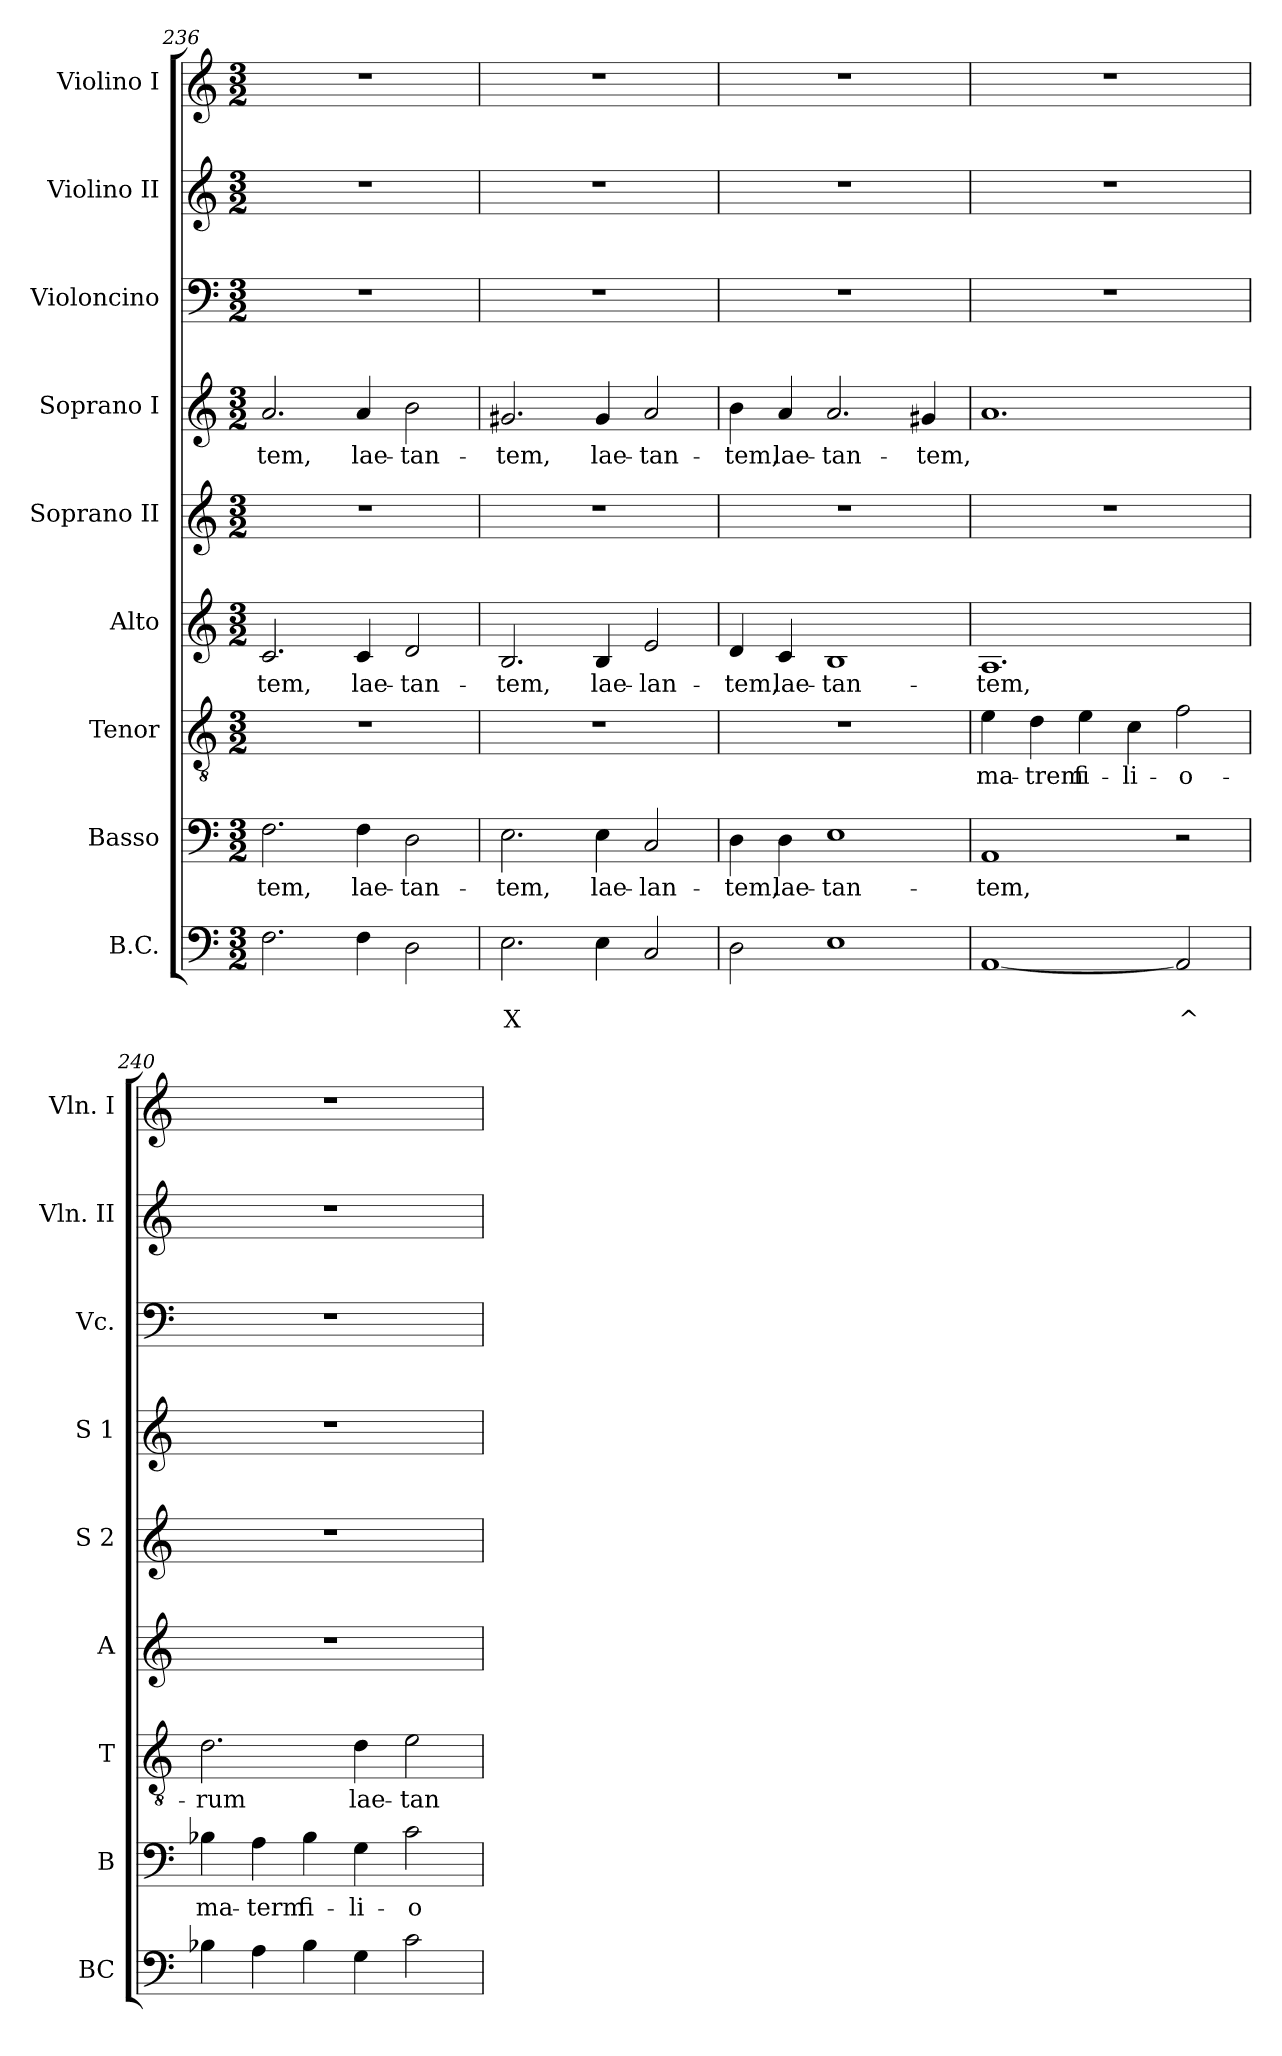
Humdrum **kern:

**kern	**text	**text	**kern	**text	**kern	**text	**kern	**text	**kern	**kern	**text	**kern	**kern	**kern
*part9	*part9	*part9	*part8	*part8	*part7	*part7	*part6	*part6	*part5	*part4	*part4	*part3	*part2	*part1
*staff9	*staff9	*staff9	*staff8	*staff8	*staff7	*staff7	*staff6	*staff6	*staff5	*staff4	*staff4	*staff3	*staff2	*staff1
*I"B.C.	*	*	*I"Basso	*	*I"Tenor	*	*I"Alto	*	*I"Soprano II	*I"Soprano I	*	*I"Violoncino	*I"Violino II	*I"Violino I
*I'BC	*	*	*I'B	*	*I'T	*	*I'A	*	*I'S 2	*I'S 1	*	*I'Vc.	*I'Vln. II	*I'Vln. I
*clefF4	*	*	*clefF4	*	*clefGv2	*	*clefG2	*	*clefG2	*clefG2	*	*clefF4	*clefG2	*clefG2
*k[]	*	*	*k[]	*	*k[]	*	*k[]	*	*k[]	*k[]	*	*k[]	*k[]	*k[]
*C:	*	*	*C:	*	*C:	*	*C:	*	*C:	*C:	*	*C:	*C:	*C:
*M3/2	*	*	*M3/2	*	*M3/2	*	*M3/2	*	*M3/2	*M3/2	*	*M3/2	*M3/2	*M3/2
=236	=236	=236	=236	=236	=236	=236	=236	=236	=236	=236	=236	=236	=236	=236
!	!	!	!	!LO:LY:b	!	!	!	!LO:LY:b	!	!	!LO:LY:b	!	!	!
2.F\	.	.	2.F\	-tem,	1.r	.	2.c/	-tem,	1.r	2.a/	-tem,	1.r	1.r	1.r
!	!	!	!	!LO:LY:b	!	!	!	!LO:LY:b	!	!	!LO:LY:b	!	!	!
4F\	.	.	4F\	lae-	.	.	4c/	lae-	.	4a/	lae-	.	.	.
!	!	!	!	!LO:LY:b	!	!	!	!LO:LY:b	!	!	!LO:LY:b	!	!	!
2D\	.	.	2D\	-tan-	.	.	2d/	-tan-	.	2b\	-tan-	.	.	.
=237	=237	=237	=237	=237	=237	=237	=237	=237	=237	=237	=237	=237	=237	=237
!	!	!LO:LY:b	!	!LO:LY:b	!	!	!	!LO:LY:b	!	!	!LO:LY:b	!	!	!
2.E\	.	X	2.E\	-tem,	1.r	.	2.B/	-tem,	1.r	2.g#X/	-tem,	1.r	1.r	1.r
!	!	!	!	!LO:LY:b	!	!	!	!LO:LY:b	!	!	!LO:LY:b	!	!	!
4E\	.	.	4E\	lae-	.	.	4B/	lae-	.	4g#/	lae-	.	.	.
!	!	!	!	!LO:LY:b	!	!	!	!LO:LY:b	!	!	!LO:LY:b	!	!	!
2C/	.	.	2C/	-lan-	.	.	2e/	-lan-	.	2a/	-tan-	.	.	.
!!LO:LB:g=z
=238	=238	=238	=238	=238	=238	=238	=238	=238	=238	=238	=238	=238	=238	=238
!	!	!	!	!LO:LY:b	!	!	!	!LO:LY:b	!	!	!LO:LY:b	!	!	!
2D\	.	.	4D\	-tem,	1.r	.	4d/	-tem,	1.r	4b\	-tem,	1.r	1.r	1.r
!	!	!	!	!LO:LY:b	!	!	!	!LO:LY:b	!	!	!LO:LY:b	!	!	!
.	.	.	4D\	lae-	.	.	4c/	lae-	.	4a/	lae-	.	.	.
!	!	!	!	!LO:LY:b	!	!	!	!LO:LY:b	!	!	!LO:LY:b	!	!	!
1E	.	.	1E	-tan-	.	.	1B	-tan-	.	2.a/	-tan-	.	.	.
!	!	!	!	!	!	!	!	!	!	!	!LO:LY:b	!	!	!
.	.	.	.	.	.	.	.	.	.	4g#X/	-tem,	.	.	.
=239	=239	=239	=239	=239	=239	=239	=239	=239	=239	=239	=239	=239	=239	=239
!	!	!	!	!LO:LY:b	!	!LO:LY:b	!	!LO:LY:b	!	!	!	!	!	!
[1AA	.	.	1AA	-tem,	4e\	ma-	1.A	-tem,	1.r	1.a	.	1.r	1.r	1.r
!	!	!	!	!	!	!LO:LY:b	!	!	!	!	!	!	!	!
.	.	.	.	.	4d\	-trem	.	.	.	.	.	.	.	.
!	!	!	!	!	!	!LO:LY:b	!	!	!	!	!	!	!	!
.	.	.	.	.	4e\	fi-	.	.	.	.	.	.	.	.
!	!	!	!	!	!	!LO:LY:b	!	!	!	!	!	!	!	!
.	.	.	.	.	4c\	-li-	.	.	.	.	.	.	.	.
!	!	!LO:LY:b	!	!	!	!LO:LY:b	!	!	!	!	!	!	!	!
2AA/]	.	^	2r	.	2f\	-o-	.	.	.	.	.	.	.	.
=240	=240	=240	=240	=240	=240	=240	=240	=240	=240	=240	=240	=240	=240	=240
!	!	!	!	!LO:LY:b	!	!LO:LY:b	!	!	!	!	!	!	!	!
4B-X\	.	.	4B-X\	ma-	2.d\	-rum	1.r	.	1.r	1.r	.	1.r	1.r	1.r
!	!	!	!	!LO:LY:b	!	!	!	!	!	!	!	!	!	!
4A\	.	.	4A\	-term	.	.	.	.	.	.	.	.	.	.
!	!	!	!	!LO:LY:b	!	!	!	!	!	!	!	!	!	!
4B-\	.	.	4B-\	fi-	.	.	.	.	.	.	.	.	.	.
!	!	!	!	!LO:LY:b	!	!LO:LY:b	!	!	!	!	!	!	!	!
4G\	.	.	4G\	-li-	4d\	lae-	.	.	.	.	.	.	.	.
!	!	!	!	!LO:LY:b	!	!LO:LY:b	!	!	!	!	!	!	!	!
2c\	.	.	2c\	-o-	2e\	-tan-	.	.	.	.	.	.	.	.
=	=	=	=	=	=	=	=	=	=	=	=	=	=	=
*-	*-	*-	*-	*-	*-	*-	*-	*-	*-	*-	*-	*-	*-	*-
